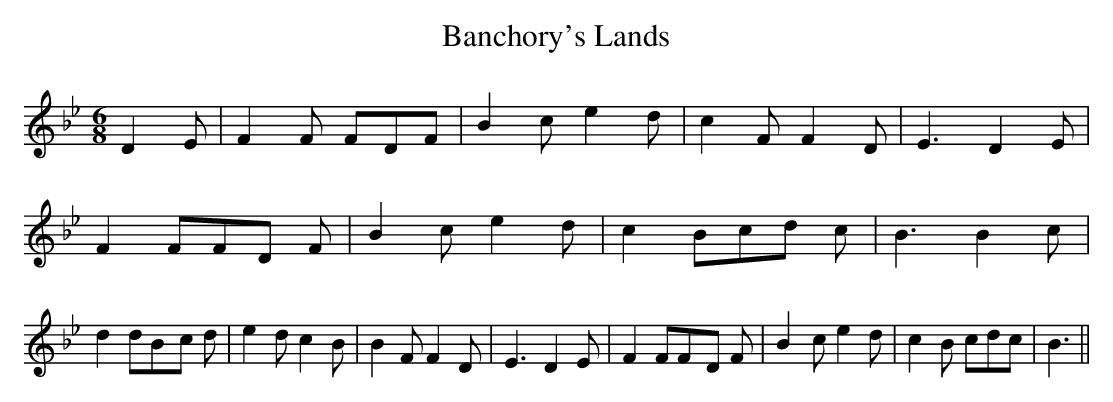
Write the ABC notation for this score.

X:1
T:Banchory's Lands
M:6/8
L:1/8
K:Bb
 D2- E| F2 F FDF| B2- c e2 d| c2 F F2 D| E3 D2- E| F2 FF-D F| B2- c e2 d|\
 c2 Bc-d c| B3 B2- c| d2 dB-c d| e2 d c2 B| B2 F F2 D| E3 D2 E| F2 FF-D F|\
 B2- c e2 d| c2 B cdc| B3||
